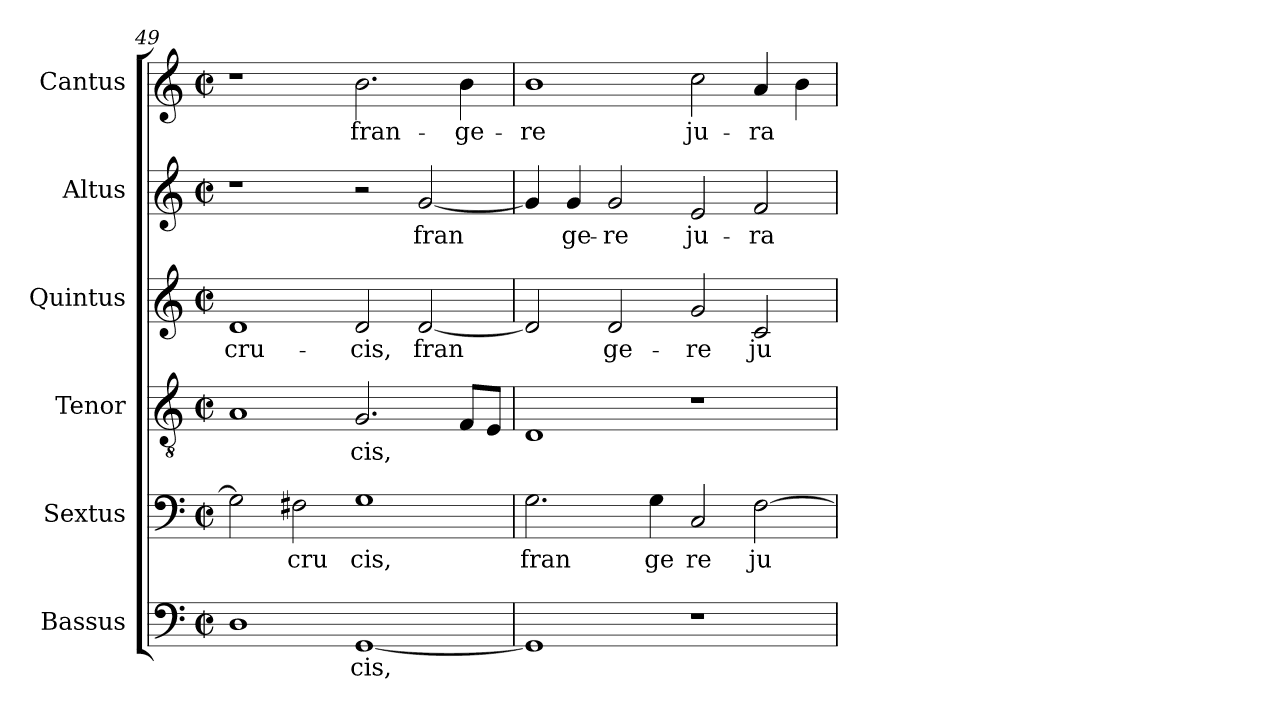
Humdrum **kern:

**kern	**text	**kern	**text	**kern	**text	**kern	**text	**kern	**text	**kern	**text
*part6	*part6	*part5	*part5	*part4	*part4	*part3	*part3	*part2	*part2	*part1	*part1
*staff6	*staff6	*staff5	*staff5	*staff4	*staff4	*staff3	*staff3	*staff2	*staff2	*staff1	*staff1
*I"Bassus	*	*I"Sextus	*	*I"Tenor	*	*I"Quintus	*	*I"Altus	*	*I"Cantus	*
*I'Bassus	*	*I'Sextus	*	*I'Tenor	*	*I'Quintus	*	*I'Altus	*	*I'Cantus	*
*clefF4	*	*clefF4	*	*clefGv2	*	*clefG2	*	*clefG2	*	*clefG2	*
*k[]	*	*k[]	*	*k[]	*	*k[]	*	*k[]	*	*k[]	*
*C:	*	*C:	*	*C:	*	*C:	*	*C:	*	*C:	*
*M2/2	*	*M2/2	*	*M2/2	*	*M2/2	*	*M2/2	*	*M2/2	*
*met(c|)	*	*met(c|)	*	*met(c|)	*	*met(c|)	*	*met(c|)	*	*met(c|)	*
=49	=49	=49	=49	=49	=49	=49	=49	=49	=49	=49	=49
!	!LO:LY:b	!	!LO:LY:b:cj	!	!LO:LY:b:cj	!	!LO:LY:b:cj	!	!	!	!
1D	.	2G\]	.	1A	.	1d	cru-	1r	.	1r	.
!	!	!	!LO:LY:b:cj	!	!	!	!	!	!	!	!
.	.	2F#\	cru	.	.	.	.	.	.	.	.
!	!LO:LY:b	!	!LO:LY:b:cj	!	!LO:LY:b:cj	!	!LO:LY:b:cj	!	!	!	!LO:LY:b:cj
[<1GG	cis,	1G	cis,	2.G/	cis,	2d/	-cis,	2r	.	2.b\	fran-
!	!	!	!	!	!	!	!LO:LY:b:cj	!	!LO:LY:b:cj	!	!
.	.	.	.	.	.	[<2d/	fran-	[<2g/	fran-	.	.
!	!	!	!	!	!LO:LY:b:cj	!	!	!	!	!	!LO:LY:b:cj
.	.	.	.	8F/L	.	.	.	.	.	4b\	-ge-
!	!	!	!	!	!LO:LY:b:cj	!	!	!	!	!	!
.	.	.	.	8E/J	.	.	.	.	.	.	.
=50	=50	=50	=50	=50	=50	=50	=50	=50	=50	=50	=50
!	!LO:LY:b	!	!LO:LY:b:cj	!	!LO:LY:b:cj	!	!LO:LY:b:cj	!	!LO:LY:b:cj	!	!LO:LY:b:cj
1GG]	.	2.G\	fran	1D	.	2d/]	--	4g/]	--	1b	-re
!	!	!	!	!	!	!	!	!	!LO:LY:b:cj	!	!
.	.	.	.	.	.	.	.	4g/	-ge-	.	.
!	!	!	!	!	!	!	!LO:LY:b:cj	!	!LO:LY:b:cj	!	!
.	.	.	.	.	.	2d/	-ge-	2g/	-re	.	.
!	!	!	!LO:LY:b:cj	!	!	!	!	!	!	!	!
.	.	4G\	ge	.	.	.	.	.	.	.	.
!	!	!	!LO:LY:b:cj	!	!	!	!LO:LY:b:cj	!	!LO:LY:b:cj	!	!LO:LY:b:cj
1r	.	2C/	re	1r	.	2g/	-re	2e/	ju-	2cc\	ju-
!	!	!	!LO:LY:b:cj	!	!	!	!LO:LY:b:cj	!	!LO:LY:b:cj	!	!LO:LY:b:cj
.	.	[>2F\	ju	.	.	2c/	ju-	2f/	-ra	4a/	-ra
!	!	!	!	!	!	!	!	!	!	!	!LO:LY:b:cj
.	.	.	.	.	.	.	.	.	.	4b\	.
=	=	=	=	=	=	=	=	=	=	=	=
*-	*-	*-	*-	*-	*-	*-	*-	*-	*-	*-	*-
